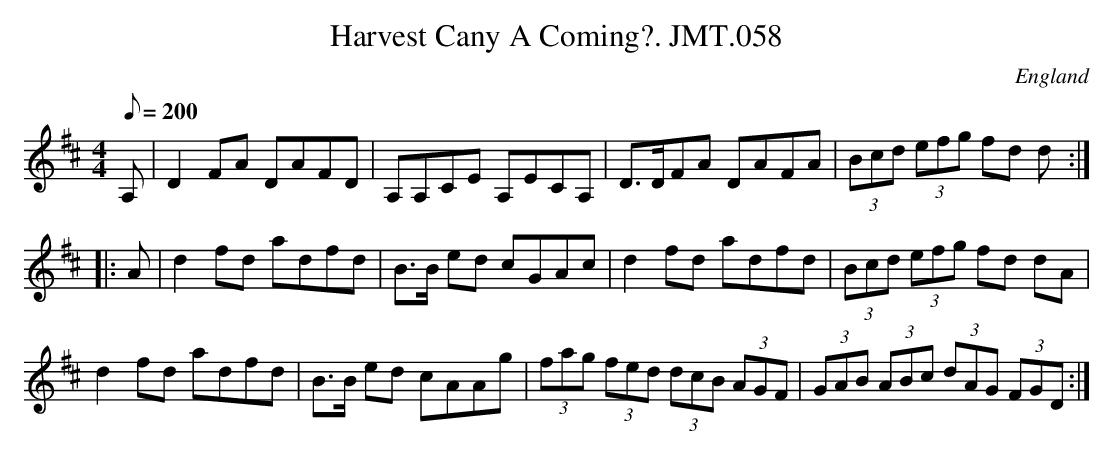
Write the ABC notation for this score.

X:1
T:Harvest Cany A Coming?. JMT.058
M:4/4
L:1/8
Q:200
O:England
K:D
A,|D2FA DAFD|A,A,CE A,ECA,|D>DFA DAFA|(3Bcd (3efg fd d:|!
|:A| d2fd adfd|B>B ed cGAc|d2fd adfd|(3Bcd (3efg fd dA|!
d2fd adfd|B>B ed cAAg|(3fag (3fed (3dcB (3AGF|(3GAB (3ABc (3dAG (3FGD:|]
